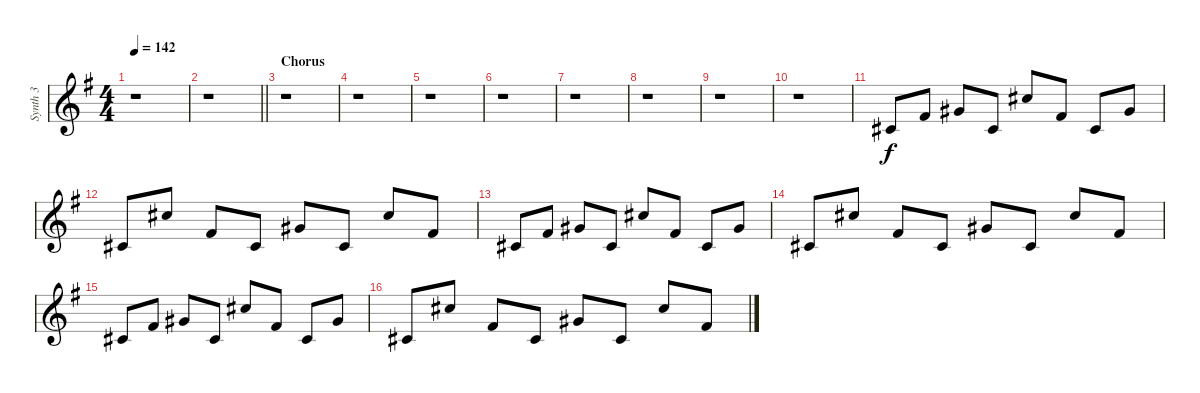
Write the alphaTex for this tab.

\track ("Synth 3" "Synth 3") {instrument pad3polysynth}
\staff {score}
\tuning (Eb4 Bb3 Gb3 Db3 Ab2 Eb2) {hide}
\ts (4 4)
\tempo 142
\clef g2
\ks g
r.1{dy f} |
\barLineRight lightlight
r.1 |
\section ("" "Chorus")
r.1 |
r.1 |
r.1 |
r.1 |
r.1 |
r.1 |
r.1 |
r.1 |
12.4.8 12.3.8 14.3.8 12.4.8 15.2.8 12.3.8 12.4.8 14.3.8 |
12.4.8 15.2.8 12.3.8 12.4.8 14.3.8 12.4.8 15.2.8 12.3.8 |
12.4.8 12.3.8 14.3.8 12.4.8 15.2.8 12.3.8 12.4.8 14.3.8 |
12.4.8 15.2.8 12.3.8 12.4.8 14.3.8 12.4.8 15.2.8 12.3.8 |
12.4.8 12.3.8 14.3.8 12.4.8 15.2.8 12.3.8 12.4.8 14.3.8 |
12.4.8 15.2.8 12.3.8 12.4.8 14.3.8 12.4.8 15.2.8 12.3.8
